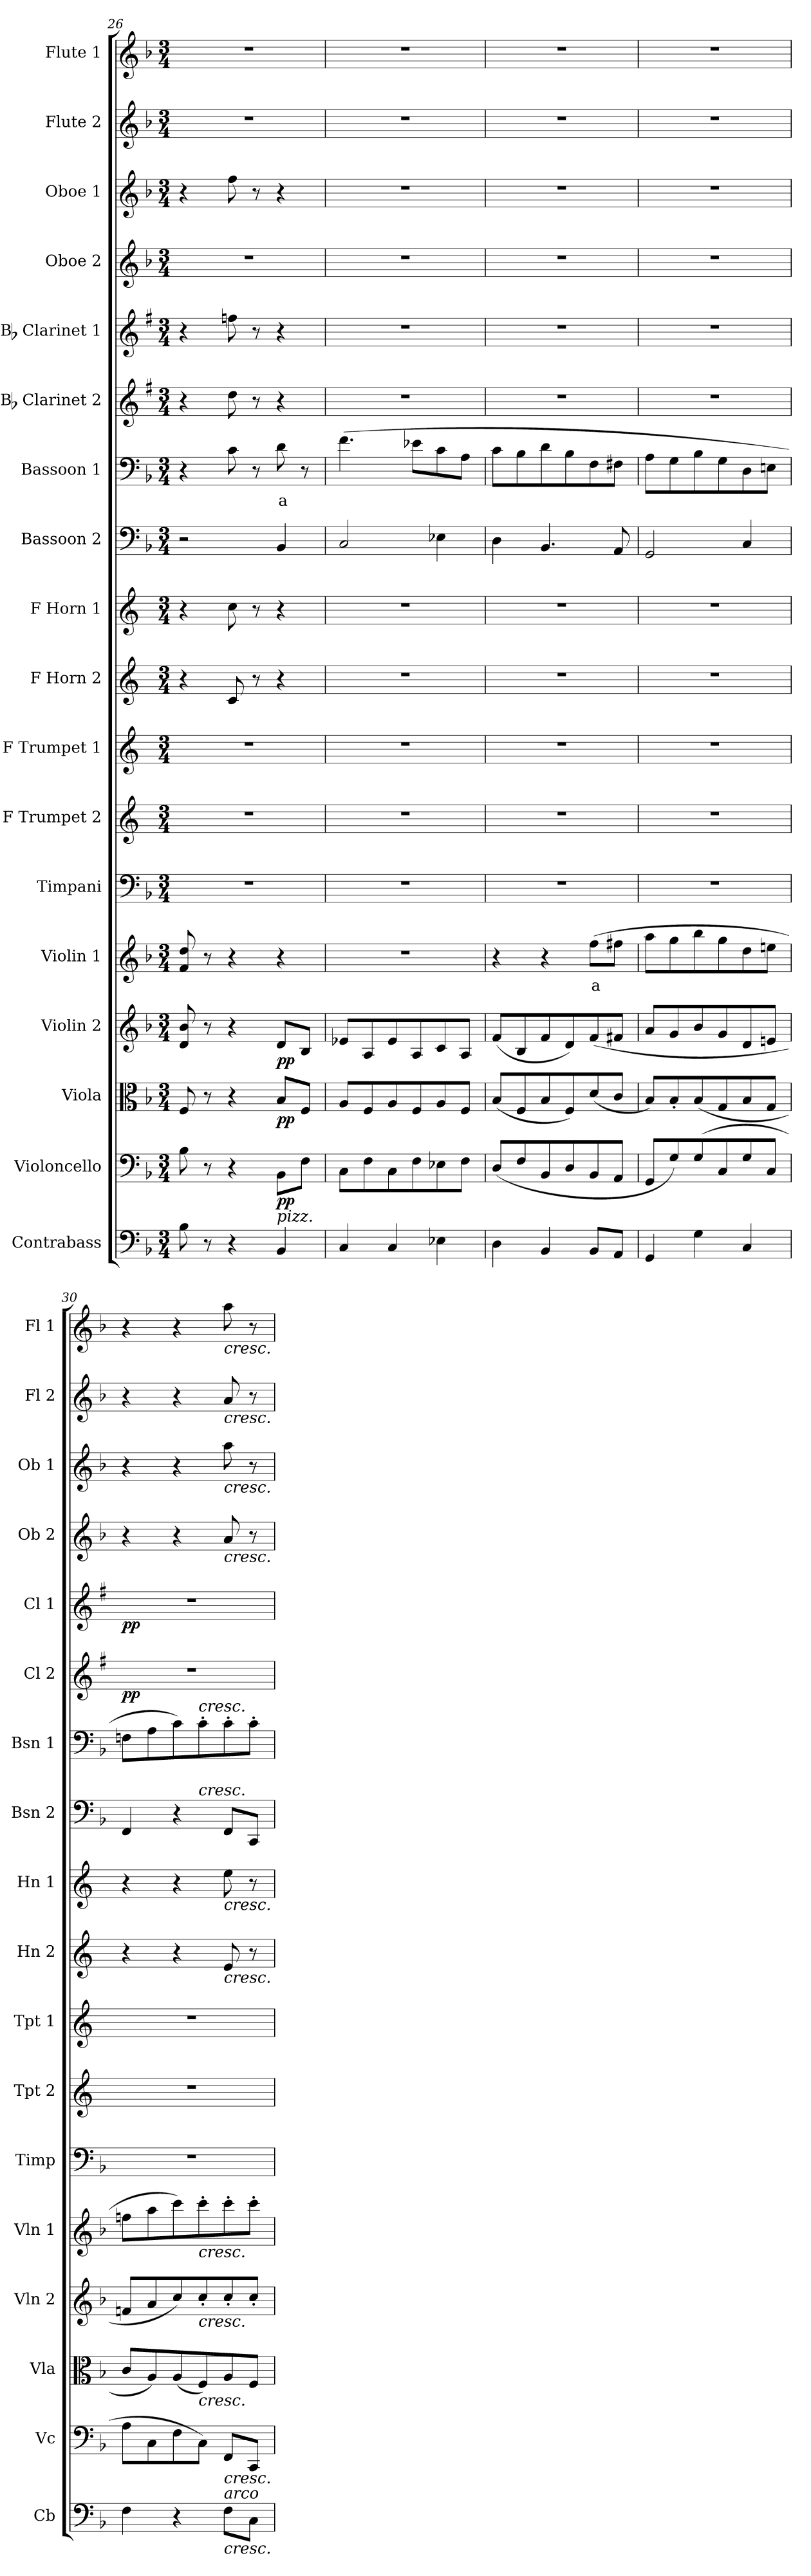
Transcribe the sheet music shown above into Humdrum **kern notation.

**kern	**kern	**dynam	**kern	**dynam	**kern	**dynam	**kern	**text	**kern	**kern	**kern	**kern	**kern	**kern	**kern	**text	**kern	**dynam	**kern	**dynam	**kern	**kern	**kern	**kern
*part18	*part17	*part17	*part16	*part16	*part15	*part15	*part14	*part14	*part13	*part12	*part11	*part10	*part9	*part8	*part7	*part7	*part6	*part6	*part5	*part5	*part4	*part3	*part2	*part1
*staff18	*staff17	*staff17	*staff16	*staff16	*staff15	*staff15	*staff14	*staff14	*staff13	*staff12	*staff11	*staff10	*staff9	*staff8	*staff7	*staff7	*staff6	*staff6	*staff5	*staff5	*staff4	*staff3	*staff2	*staff1
*I"Contrabass	*I"Violoncello	*	*I"Viola	*	*I"Violin 2	*	*I"Violin 1	*	*I"Timpani	*I"F Trumpet 2	*I"F Trumpet 1	*I"F Horn 2	*I"F Horn 1	*I"Bassoon 2	*I"Bassoon 1	*	*I"Bb Clarinet 2	*	*I"Bb Clarinet 1	*	*I"Oboe 2	*I"Oboe 1	*I"Flute 2	*I"Flute 1
*I'Cb	*I'Vc	*	*I'Vla	*	*I'Vln 2	*	*I'Vln 1	*	*I'Timp	*I'Tpt 2	*I'Tpt 1	*I'Hn 2	*I'Hn 1	*I'Bsn 2	*I'Bsn 1	*	*I'Cl 2	*	*I'Cl 1	*	*I'Ob 2	*I'Ob 1	*I'Fl 2	*I'Fl 1
*clefF4	*clefF4	*	*clefC3	*	*clefG2	*	*clefG2	*	*clefF4	*clefG2	*clefG2	*clefG2	*clefG2	*clefF4	*clefF4	*	*clefG2	*	*clefG2	*	*clefG2	*clefG2	*clefG2	*clefG2
*ITrd7c12	*	*	*	*	*	*	*	*	*	*ITrd-3c-5	*ITrd-3c-5	*ITrd4c7	*ITrd4c7	*	*	*	*ITrd1c2	*	*ITrd1c2	*	*	*	*	*
*k[b-]	*k[b-]	*	*k[b-]	*	*k[b-]	*	*k[b-]	*	*k[b-]	*k[b-]	*k[b-]	*k[b-]	*k[b-]	*k[b-]	*k[b-]	*	*k[b-]	*	*k[b-]	*	*k[b-]	*k[b-]	*k[b-]	*k[b-]
*M3/4	*M3/4	*	*M3/4	*	*M3/4	*	*M3/4	*	*M3/4	*M3/4	*M3/4	*M3/4	*M3/4	*M3/4	*M3/4	*	*M3/4	*	*M3/4	*	*M3/4	*M3/4	*M3/4	*M3/4
=26	=26	=26	=26	=26	=26	=26	=26	=26	=26	=26	=26	=26	=26	=26	=26	=26	=26	=26	=26	=26	=26	=26	=26	=26
8BB-\	8B-\	.	8F/	.	8d/ 8b-/	.	8f/ 8dd/	.	2.r	2.r	2.r	4r	4r	2r	4r	.	4r	.	4r	.	2.r	4r	2.r	2.r
8r	8r	.	8r	.	8r	.	8r	.	.	.	.	.	.	.	.	.	.	.	.	.	.	.	.	.
4r	4r	.	4r	.	4r	.	4r	.	.	.	.	8F/	8f\	.	8c\	.	8cc\	.	8ee-X\	.	.	8ff\	.	.
.	.	.	.	.	.	.	.	.	.	.	.	8r	8r	.	8r	.	8r	.	8r	.	.	8r	.	.
!LO:TX:i:t=pizz.	!	!	!	!	!	!	!	!	!	!	!	!	!	!	!	!	!	!	!	!	!	!	!	!
!	!	!LO:DY:b	!	!LO:DY:b	!	!LO:DY:b	!	!	!	!	!	!	!	!	!	!LO:LY:b:color=#FF0000	!	!	!	!	!	!	!	!
4BBB-/	8BB-\L	pp	8B-/L	pp	8d/L	pp	4r	.	.	.	.	4r	4r	4BB-/	8d\	a	4r	.	4r	.	.	4r	.	.
.	8F\J	.	8F/J	.	8B-/J	.	.	.	.	.	.	.	.	.	8r	.	.	.	.	.	.	.	.	.
=27	=27	=27	=27	=27	=27	=27	=27	=27	=27	=27	=27	=27	=27	=27	=27	=27	=27	=27	=27	=27	=27	=27	=27	=27
4CC/	8C\L	.	8A/L	.	8e-X/L	.	2.r	.	2.r	2.r	2.r	2.r	2.r	2C/	(4.f\	.	2.r	.	2.r	.	2.r	2.r	2.r	2.r
.	8F\	.	8F/	.	8A/	.	.	.	.	.	.	.	.	.	.	.	.	.	.	.	.	.	.	.
4CC/	8C\	.	8A/	.	8e-/	.	.	.	.	.	.	.	.	.	.	.	.	.	.	.	.	.	.	.
.	8F\	.	8F/	.	8A/	.	.	.	.	.	.	.	.	.	8e-X\L	.	.	.	.	.	.	.	.	.
4EE-X\	8E-X\	.	8A/	.	8c/	.	.	.	.	.	.	.	.	4E-X\	8c\	.	.	.	.	.	.	.	.	.
.	8F\J	.	8F/J	.	8A/J	.	.	.	.	.	.	.	.	.	8A\J	.	.	.	.	.	.	.	.	.
=28	=28	=28	=28	=28	=28	=28	=28	=28	=28	=28	=28	=28	=28	=28	=28	=28	=28	=28	=28	=28	=28	=28	=28	=28
4DD\	(8D/L	.	(8B-/L	.	(8f/L	.	4r	.	2.r	2.r	2.r	2.r	2.r	4D\	8c\L	.	2.r	.	2.r	.	2.r	2.r	2.r	2.r
.	8F/	.	8F/	.	8B-/	.	.	.	.	.	.	.	.	.	8B-\	.	.	.	.	.	.	.	.	.
4BBB-/	8BB-/	.	8B-/	.	8f/	.	4r	.	.	.	.	.	.	4.BB-/	8d\	.	.	.	.	.	.	.	.	.
.	8D/	.	8F/)	.	8d/)	.	.	.	.	.	.	.	.	.	8B-\	.	.	.	.	.	.	.	.	.
!	!	!	!	!	!	!	!	!LO:LY:b:color=#FF0000	!	!	!	!	!	!	!	!	!	!	!	!	!	!	!	!
8BBB-/L	8BB-/	.	(8d/	.	(8f/	.	(8ff\L	a	.	.	.	.	.	.	8F\	.	.	.	.	.	.	.	.	.
8AAA/J	8AA/J	.	8c/J	.	8f#X/J	.	8ff#X\J	.	.	.	.	.	.	8AA/	8F#X\J	.	.	.	.	.	.	.	.	.
=29	=29	=29	=29	=29	=29	=29	=29	=29	=29	=29	=29	=29	=29	=29	=29	=29	=29	=29	=29	=29	=29	=29	=29	=29
4GGG/	8GG/L	.	8B-/L)	.	8a/L	.	8aa\L	.	2.r	2.r	2.r	2.r	2.r	2GG/	8A\L	.	2.r	.	2.r	.	2.r	2.r	2.r	2.r
.	8G/)	.	8B-'/	.	8g/	.	8gg\	.	.	.	.	.	.	.	8G\	.	.	.	.	.	.	.	.	.
4GG\	(8G/	.	(8B-/	.	8b-/	.	8bb-\	.	.	.	.	.	.	.	8B-\	.	.	.	.	.	.	.	.	.
.	8C/	.	8G/	.	8g/	.	8gg\	.	.	.	.	.	.	.	8G\	.	.	.	.	.	.	.	.	.
4CC/	8G/	.	8B-/	.	8d/	.	8dd\	.	.	.	.	.	.	4C/	8D\	.	.	.	.	.	.	.	.	.
.	8C/J	.	8G/J	.	8en/J	.	8een\J	.	.	.	.	.	.	.	8En\J	.	.	.	.	.	.	.	.	.
!!LO:PB:g=z
=30	=30	=30	=30	=30	=30	=30	=30	=30	=30	=30	=30	=30	=30	=30	=30	=30	=30	=30	=30	=30	=30	=30	=30	=30
!	!	!	!	!	!	!	!	!	!	!	!	!	!	!	!	!	!	!LO:DY:b	!	!LO:DY:b	!	!	!	!
*	*	*	*	*	*	*	*	*	*	*	*	*	*	*^	*	*	*	*	*	*	*	*	*	*
4FF\	8A\L	.	8c/L	.	8fn/L	.	8ffn\L	.	2.r	2.r	2.r	4r	4r	4FF/	4.ryy	8Fn\L	.	2.r	pp	2.r	pp	4r	4r	4r	4r
.	8C\	.	8A/)	.	8a/	.	8aa\	.	.	.	.	.	.	.	.	8A\	.	.	.	.	.	.	.	.	.
4r	8F\	.	(8A/	.	8cc/)	.	8ccc\)	.	.	.	.	4r	4r	4r	.	8c\)	.	.	.	.	.	4r	4r	4r	4r
!	!	!	!	!	!	!	!	!	!	!	!	!	!	!	!	!LO:TX:a:i:t=cresc.	!	!	!	!	!	!	!	!	!
!	!	!	!	!	!	!	!	!	!	!	!	!	!	!	!LO:TX:i:t=cresc.	!	!	!	!	!	!	!	!	!	!
!	!	!	!	!	!	!	!LO:TX:b:i:t=cresc.	!	!	!	!	!	!	!	!	!	!	!	!	!	!	!	!	!	!
!	!	!	!	!	!LO:TX:b:i:t=cresc.	!	!	!	!	!	!	!	!	!	!	!	!	!	!	!	!	!	!	!	!
!	!	!	!LO:TX:b:i:t=cresc.	!	!	!	!	!	!	!	!	!	!	!	!	!	!	!	!	!	!	!	!	!	!
.	8C\J)	.	8F/)	.	8cc'/	.	8ccc'\	.	.	.	.	.	.	.	4.ryy	8c'\	.	.	.	.	.	.	.	.	.
!	!	!	!	!	!	!	!	!	!	!	!	!	!	!	!	!	!	!	!	!	!	!	!	!	!LO:TX:b:i:t=cresc.
!	!	!	!	!	!	!	!	!	!	!	!	!	!	!	!	!	!	!	!	!	!	!	!	!LO:TX:b:i:t=cresc.	!
!	!	!	!	!	!	!	!	!	!	!	!	!	!	!	!	!	!	!	!	!	!	!	!LO:TX:b:i:t=cresc.	!	!
!	!	!	!	!	!	!	!	!	!	!	!	!	!	!	!	!	!	!	!	!	!	!LO:TX:b:i:t=cresc.	!	!	!
!	!	!	!	!	!	!	!	!	!	!	!	!	!LO:TX:b:i:t=cresc.	!	!	!	!	!	!	!	!	!	!	!	!
!	!	!	!	!	!	!	!	!	!	!	!	!LO:TX:b:i:t=cresc.	!	!	!	!	!	!	!	!	!	!	!	!	!
!	!LO:TX:b:i:t=cresc.	!	!	!	!	!	!	!	!	!	!	!	!	!	!	!	!	!	!	!	!	!	!	!	!
!LO:TX:a:i:t=arco	!	!	!	!	!	!	!	!	!	!	!	!	!	!	!	!	!	!	!	!	!	!	!	!	!
!LO:TX:b:i:t=cresc.	!	!	!	!	!	!	!	!	!	!	!	!	!	!	!	!	!	!	!	!	!	!	!	!	!
8FF\L	8FF/L	.	8A/	.	8cc'/	.	8ccc'\	.	.	.	.	8A/	8a\	8FF/L	.	8c'\	.	.	.	.	.	8a/	8aa\	8a/	8aa\
8CC\J	8CC/J	.	8F/J	.	8cc'/J	.	8ccc'\J	.	.	.	.	8r	8r	8CC/J	.	8c'\J	.	.	.	.	.	8r	8r	8r	8r
*	*	*	*	*	*	*	*	*	*	*	*	*	*	*v	*v	*	*	*	*	*	*	*	*	*	*
=	=	=	=	=	=	=	=	=	=	=	=	=	=	=	=	=	=	=	=	=	=	=	=	=
*-	*-	*-	*-	*-	*-	*-	*-	*-	*-	*-	*-	*-	*-	*-	*-	*-	*-	*-	*-	*-	*-	*-	*-	*-
